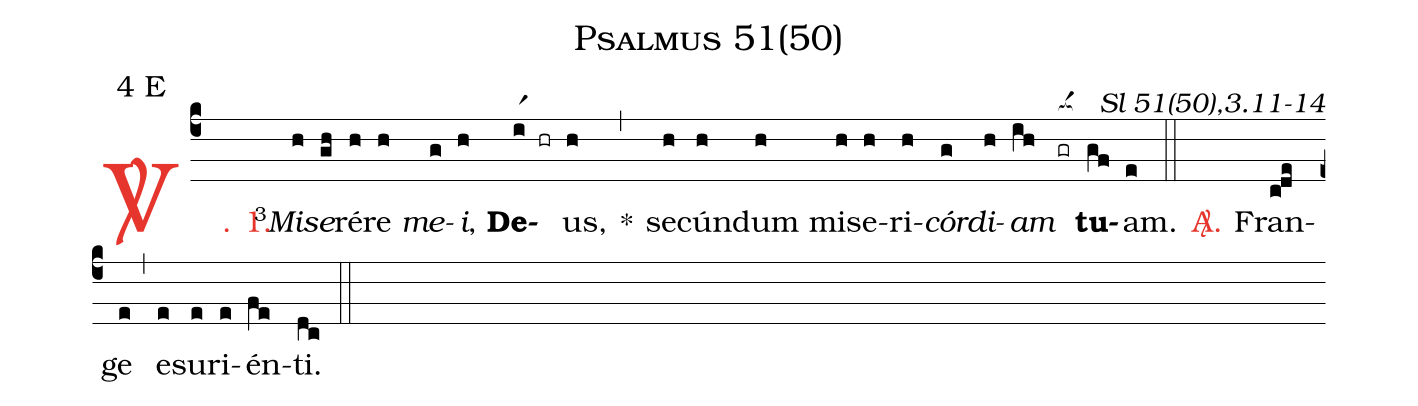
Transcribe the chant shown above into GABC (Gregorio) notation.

name: Psalmus 51(50);
mode: 4;
mode-differentia: E;
commentary: Sl 51(50),3.11-14;
%%
(c4)

<c><sp>V/</sp>. 1.</c>() <v>\VSup{3}</v><i>Mi</i>(h)<i>se</i>(gh)ré(h)re(h) <i>me</i>(g)<i>i</i>,(h) <b>De</b>(ir1 hr)us,(h) *(,) se(h)cún(h)dum(h) mi(h)se(h)ri(h)<i>cór</i>(g)<i>di</i>(h)<i>am</i>(ih) <nlba>(gr[ocba:1{])<b>tu</b>(gf[ocba:0}])am.</nlba>(e)

(::)

<nlba><c><sp>A/</sp>.</c>() Fran</nlba>(c!de)ge(e) (,) e(e)su(e)ri(e)én(fe)ti.(dc)

(::)
